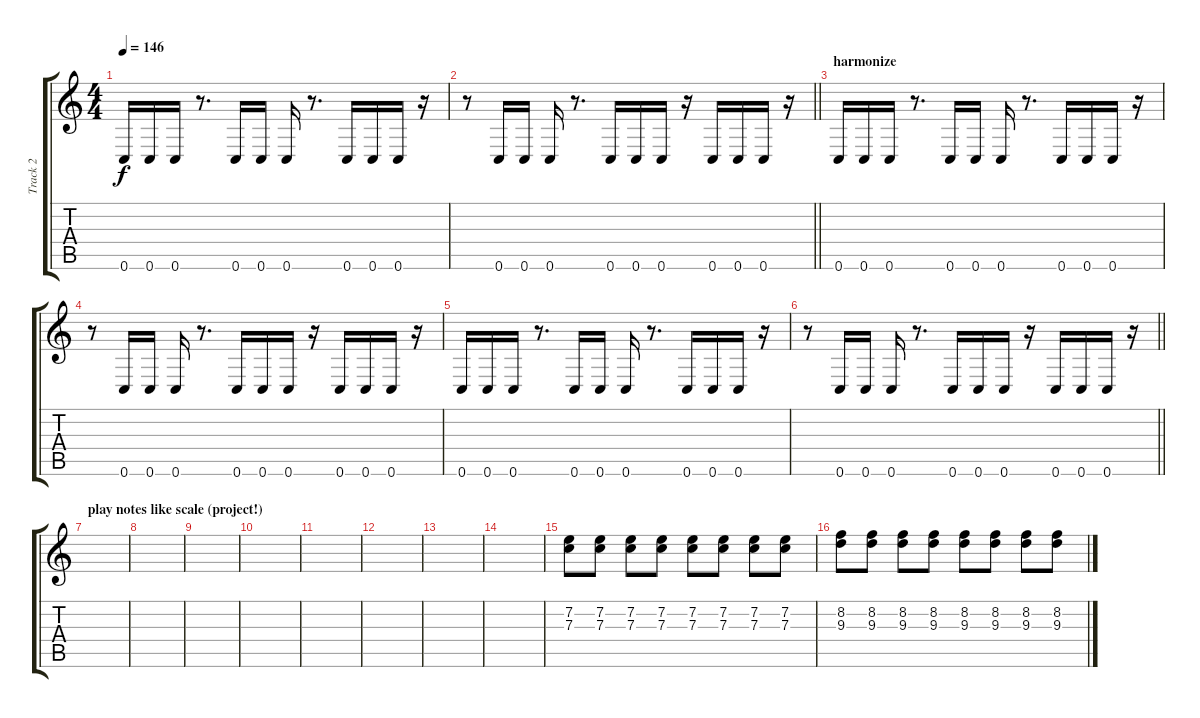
\track ("Track 2" "Track 2") {instrument distortionguitar bank 255}
\staff {score tabs}
\tuning (D4 A3 F3 C3 G2 C2) {hide}
\ts (4 4)
\tempo 146
\clef g2
\ks c
0.6.16{dy f} 0.6.16 0.6.16 r.8{d} 0.6.16 0.6.16 0.6.16 r.8{d} 0.6.16 0.6.16 0.6.16 r.16 |
\barLineRight lightlight
r.8 0.6.16 0.6.16 0.6.16 r.8{d} 0.6.16 0.6.16 0.6.16 r.16 0.6.16 0.6.16 0.6.16 r.16 |
\section ("" "harmonize")
0.6.16 0.6.16 0.6.16 r.8{d} 0.6.16 0.6.16 0.6.16 r.8{d} 0.6.16 0.6.16 0.6.16 r.16 |
r.8 0.6.16 0.6.16 0.6.16 r.8{d} 0.6.16 0.6.16 0.6.16 r.16 0.6.16 0.6.16 0.6.16 r.16 |
0.6.16 0.6.16 0.6.16 r.8{d} 0.6.16 0.6.16 0.6.16 r.8{d} 0.6.16 0.6.16 0.6.16 r.16 |
\barLineRight lightlight
r.8 0.6.16 0.6.16 0.6.16 r.8{d} 0.6.16 0.6.16 0.6.16 r.16 0.6.16 0.6.16 0.6.16 r.16 |
\section ("" "play notes like scale (project!)")
|
|
|
|
|
|
|
|
(7.2 7.3).8 (7.2 7.3).8 (7.2 7.3).8 (7.2 7.3).8 (7.2 7.3).8 (7.2 7.3).8 (7.2 7.3).8 (7.2 7.3).8 |
(8.2 9.3).8 (8.2 9.3).8 (8.2 9.3).8 (8.2 9.3).8 (8.2 9.3).8 (8.2 9.3).8 (8.2 9.3).8 (8.2 9.3).8
